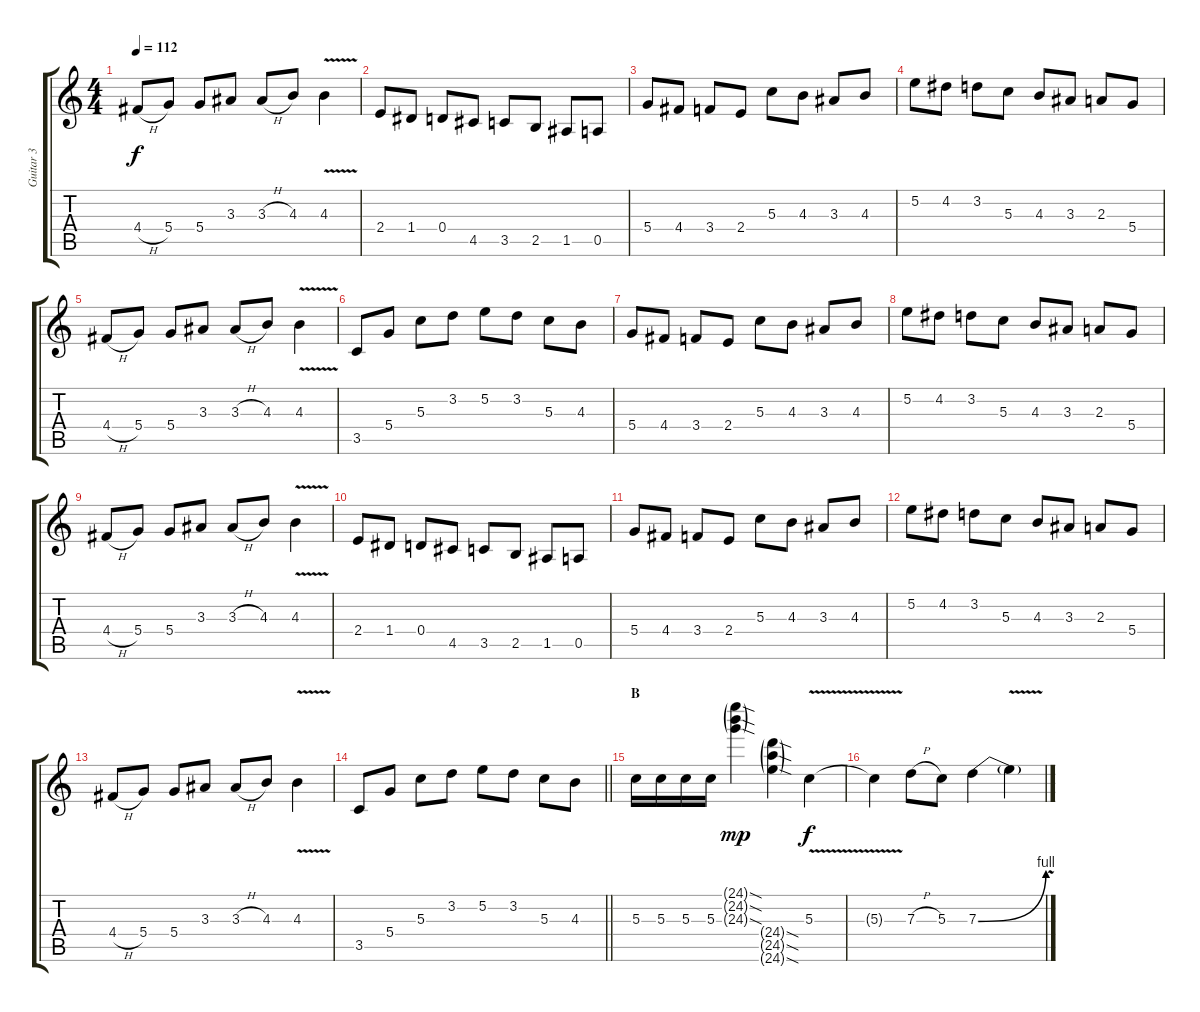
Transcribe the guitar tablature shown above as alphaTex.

\track ("Guitar 3" "Guitar 3") {instrument overdrivenguitar}
\staff {score tabs}
\tuning (E4 B3 G3 D3 A2 E2) {hide}
\ts (4 4)
\tempo 112
\clef g2
\ks c
4.4{h}.8{dy f} 5.4.8 5.4.8 3.3.8 3.3{h}.8 4.3.8 4.3{v}.4 |
2.4.8 1.4.8 0.4.8 4.5.8 3.5.8 2.5.8 1.5.8 0.5.8 |
5.4.8 4.4.8 3.4.8 2.4.8 5.3.8 4.3.8 3.3.8 4.3.8 |
5.2.8 4.2.8 3.2.8 5.3.8 4.3.8 3.3.8 2.3.8 5.4.8 |
4.4{h}.8 5.4.8 5.4.8 3.3.8 3.3{h}.8 4.3.8 4.3{v}.4 |
3.5.8 5.4.8 5.3.8 3.2.8 5.2.8 3.2.8 5.3.8 4.3.8 |
5.4.8 4.4.8 3.4.8 2.4.8 5.3.8 4.3.8 3.3.8 4.3.8 |
5.2.8 4.2.8 3.2.8 5.3.8 4.3.8 3.3.8 2.3.8 5.4.8 |
4.4{h}.8 5.4.8 5.4.8 3.3.8 3.3{h}.8 4.3.8 4.3{v}.4 |
2.4.8 1.4.8 0.4.8 4.5.8 3.5.8 2.5.8 1.5.8 0.5.8 |
5.4.8 4.4.8 3.4.8 2.4.8 5.3.8 4.3.8 3.3.8 4.3.8 |
5.2.8 4.2.8 3.2.8 5.3.8 4.3.8 3.3.8 2.3.8 5.4.8 |
4.4{h}.8 5.4.8 5.4.8 3.3.8 3.3{h}.8 4.3.8 4.3{v}.4 |
\barLineRight lightlight
3.5.8 5.4.8 5.3.8 3.2.8 5.2.8 3.2.8 5.3.8 4.3.8 |
\section ("" "B")
5.3.16 5.3.16 5.3.16 5.3.16 (24.1{sod g} 24.2{sod g} 24.3{sod g}).4{dy mp} (24.4{sod g} 24.5{sod g} 24.6{sod g}).4 5.3{v}.4{dy f} |
5.3{t}.4 7.3{h}.8 5.3.8 7.3{be (bend 0 0 60 4)}.4 7.3{v t}.4
